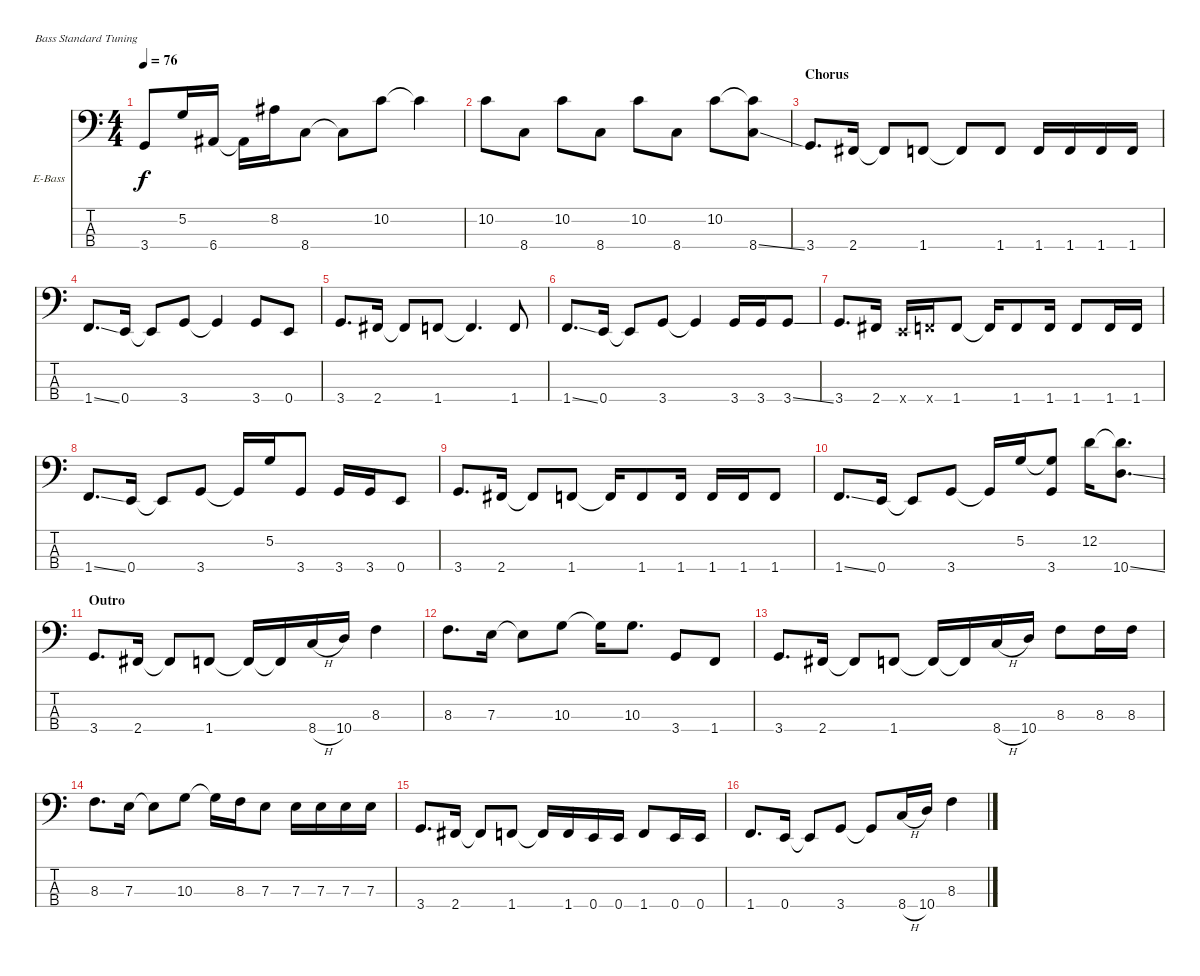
\defaultSystemsLayout 4
\bracketExtendMode nobrackets
\firstSystemTrackNameOrientation horizontal
\otherSystemsTrackNameOrientation horizontal
\track ("Jeff Ament" "E-Bass") {instrument electricbassfinger}
\staff {score tabs}
\tuning (G2 D2 A1 E1)
\ts (4 4)
\tempo 76
\clef f4
\ks c
3.4.8{dy f} 5.2.16 6.4.16 6.4{t}.16 8.2.16 8.4.8 8.4{t}.8 10.2.8 10.2{t}.4 |
10.2.8 8.4.8 10.2.8 8.4.8 10.2.8 8.4.8 10.2.8 (10.2{t} 8.4{ss}).8 |
\section ("" "Chorus")
3.4.8{d} 2.4.16 2.4{t}.8 1.4.8 1.4{t}.8 1.4.8 1.4.16 1.4.16 1.4.16 1.4.16 |
1.4{ss}.8{d} 0.4.16 0.4{t}.8 3.4.8 3.4{t}.4 3.4.8 0.4.8 |
3.4.8{d} 2.4.16 2.4{t}.8 1.4.8 1.4{t}.4{d} 1.4.8 |
1.4{ss}.8{d} 0.4.16 0.4{t}.8 3.4.8 3.4{t}.4 3.4.16 3.4.16 3.4{ss}.8 |
3.4.8{d} 2.4.16 0.4{x}.16 1.4{x}.16 1.4.8 1.4{t}.16 1.4.8 1.4.16 1.4.8 1.4.16 1.4.16 |
1.4{ss}.8{d} 0.4.16 0.4{t}.8 3.4.8 3.4{t}.16 5.2.16 3.4.8 3.4.16 3.4.16 0.4.8 |
3.4.8{d} 2.4.16 2.4{t}.8 1.4.8 1.4{t}.16 1.4.8 1.4.16 1.4.16 1.4.16 1.4.8 |
1.4{ss}.8{d} 0.4.16 0.4{t}.8 3.4.8 3.4{t}.16 5.2.16 (5.2{t} 3.4).8 12.2.16 (12.2{t} 10.4{ss}).8{d} |
\section ("" "Outro")
3.4.8{d} 2.4.16 2.4{t}.8 1.4.8 1.4{t}.16 1.4{t}.16 8.4{h}.16 10.4.16 8.3.4 |
8.3.8{d} 7.3.16 7.3{t}.8 10.3.8 10.3{t}.16 10.3.8{d} 3.4.8 1.4.8 |
3.4.8{d} 2.4.16 2.4{t}.8 1.4.8 1.4{t}.16 1.4{t}.16 8.4{h}.16 10.4.16 8.3.8 8.3.16 8.3.16 |
8.3.8{d} 7.3.16 7.3{t}.8 10.3.8 10.3{t}.16 8.3.16 7.3.8 7.3.16 7.3.16 7.3.16 7.3.16 |
3.4.8{d} 2.4.16 2.4{t}.8 1.4.8 1.4{t}.16 1.4.16 0.4.16 0.4.16 1.4.8 0.4.16 0.4.16 |
1.4.8{d} 0.4.16 0.4{t}.8 3.4.8 3.4{t}.8 8.4{h}.16 10.4.16 8.3.4
